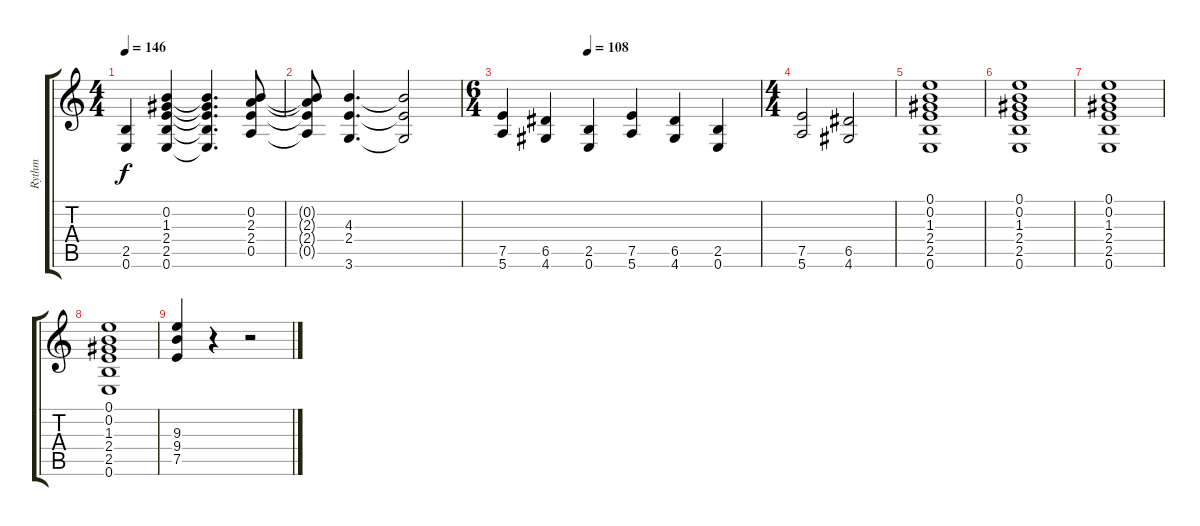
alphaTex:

\track ("Rythm" "Rythm") {instrument overdrivenguitar}
\staff {score tabs}
\tuning (E4 B3 G3 D3 A2 E2) {hide}
\ts (4 4)
\tempo 146
\clef g2
\ks c
(2.5{t} 0.6{t}).4{dy f} (0.2 1.3 2.4 2.5 0.6).4 (0.2{t} 1.3{t} 2.4{t} 2.5{t} 0.6{t}).4{d} (0.2 2.3 2.4 0.5).8 |
(0.2{t} 2.3{t} 2.4{t} 0.5{t}).8 (4.3 2.4 3.6).4{d} (4.3{t} 2.4{t} 3.6{t}).2 |
\ts (6 4)
\tempo (108 0.3333333333333333)
(7.5 5.6).4 (6.5 4.6).4 (2.5 0.6).4 (7.5 5.6).4 (6.5 4.6).4 (2.5 0.6).4 |
\ts (4 4)
(7.5 5.6).2 (6.5 4.6).2 |
(0.1 0.2 1.3 2.4 2.5 0.6).1 |
(0.1 0.2 1.3 2.4 2.5 0.6).1 |
(0.1 0.2 1.3 2.4 2.5 0.6).1 |
(0.1 0.2 1.3 2.4 2.5 0.6).1 |
(9.3 9.4 7.5).4 r.4 r.2
